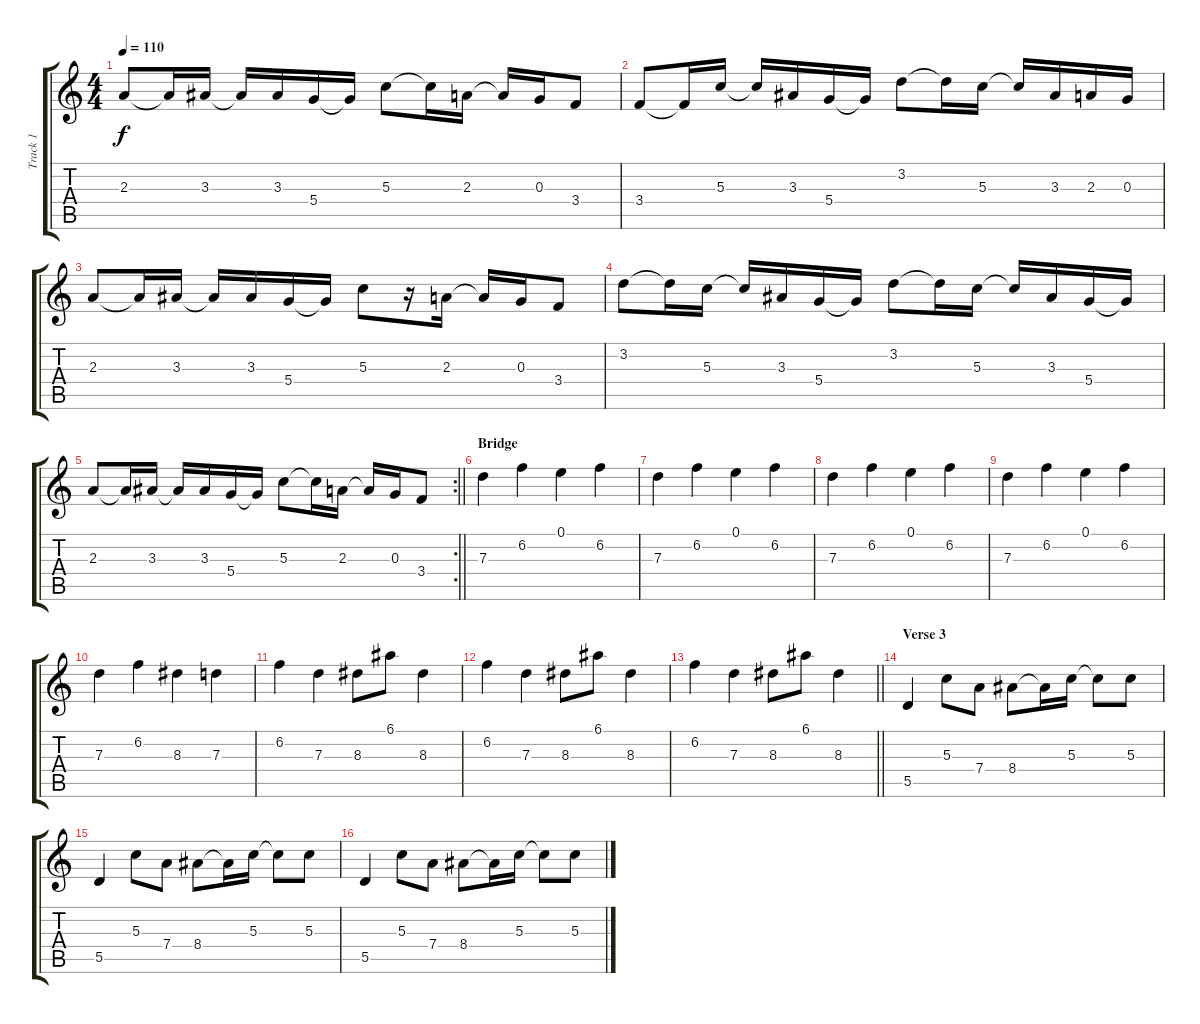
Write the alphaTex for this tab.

\track ("Track 1" "Track 1") {instrument electricguitarjazz}
\staff {score tabs}
\tuning (E4 B3 G3 D3 A2 E2) {hide}
\ts (4 4)
\tempo 110
\clef g2
\ks c
2.3.8{dy f} 2.3{t}.16 3.3.16 3.3{t}.16 3.3.16 5.4.16 5.4{t}.16 5.3.8 5.3{t}.16 2.3.16 2.3{t}.16 0.3.16 3.4.8 |
3.4.8 3.4{t}.16 5.3.16 5.3{t}.16 3.3.16 5.4.16 5.4{t}.16 3.2.8 3.2{t}.16 5.3.16 5.3{t}.16 3.3.16 2.3.16 0.3.16 |
2.3.8 2.3{t}.16 3.3.16 3.3{t}.16 3.3.16 5.4.16 5.4{t}.16 5.3.8 r.16 2.3.16 2.3{t}.16 0.3.16 3.4.8 |
3.2.8 3.2{t}.16 5.3.16 5.3{t}.16 3.3.16 5.4.16 5.4{t}.16 3.2.8 3.2{t}.16 5.3.16 5.3{t}.16 3.3.16 5.4.16 5.4{t}.16 |
\rc 2
\barLineRight lightlight
2.3.8 2.3{t}.16 3.3.16 3.3{t}.16 3.3.16 5.4.16 5.4{t}.16 5.3.8 5.3{t}.16 2.3.16 2.3{t}.16 0.3.16 3.4.8 |
\section ("" "Bridge")
7.3.4 6.2.4 0.1.4 6.2.4 |
7.3.4 6.2.4 0.1.4 6.2.4 |
7.3.4 6.2.4 0.1.4 6.2.4 |
7.3.4 6.2.4 0.1.4 6.2.4 |
7.3.4 6.2.4 8.3.4 7.3.4 |
6.2.4 7.3.4 8.3.8 6.1.8 8.3.4 |
6.2.4 7.3.4 8.3.8 6.1.8 8.3.4 |
\barLineRight lightlight
6.2.4 7.3.4 8.3.8 6.1.8 8.3.4 |
\section ("" "Verse 3")
5.5.4 5.3.8 7.4.8 8.4.8 8.4{t}.16 5.3.16 5.3{t}.8 5.3.8 |
5.5.4 5.3.8 7.4.8 8.4.8 8.4{t}.16 5.3.16 5.3{t}.8 5.3.8 |
5.5.4 5.3.8 7.4.8 8.4.8 8.4{t}.16 5.3.16 5.3{t}.8 5.3.8
